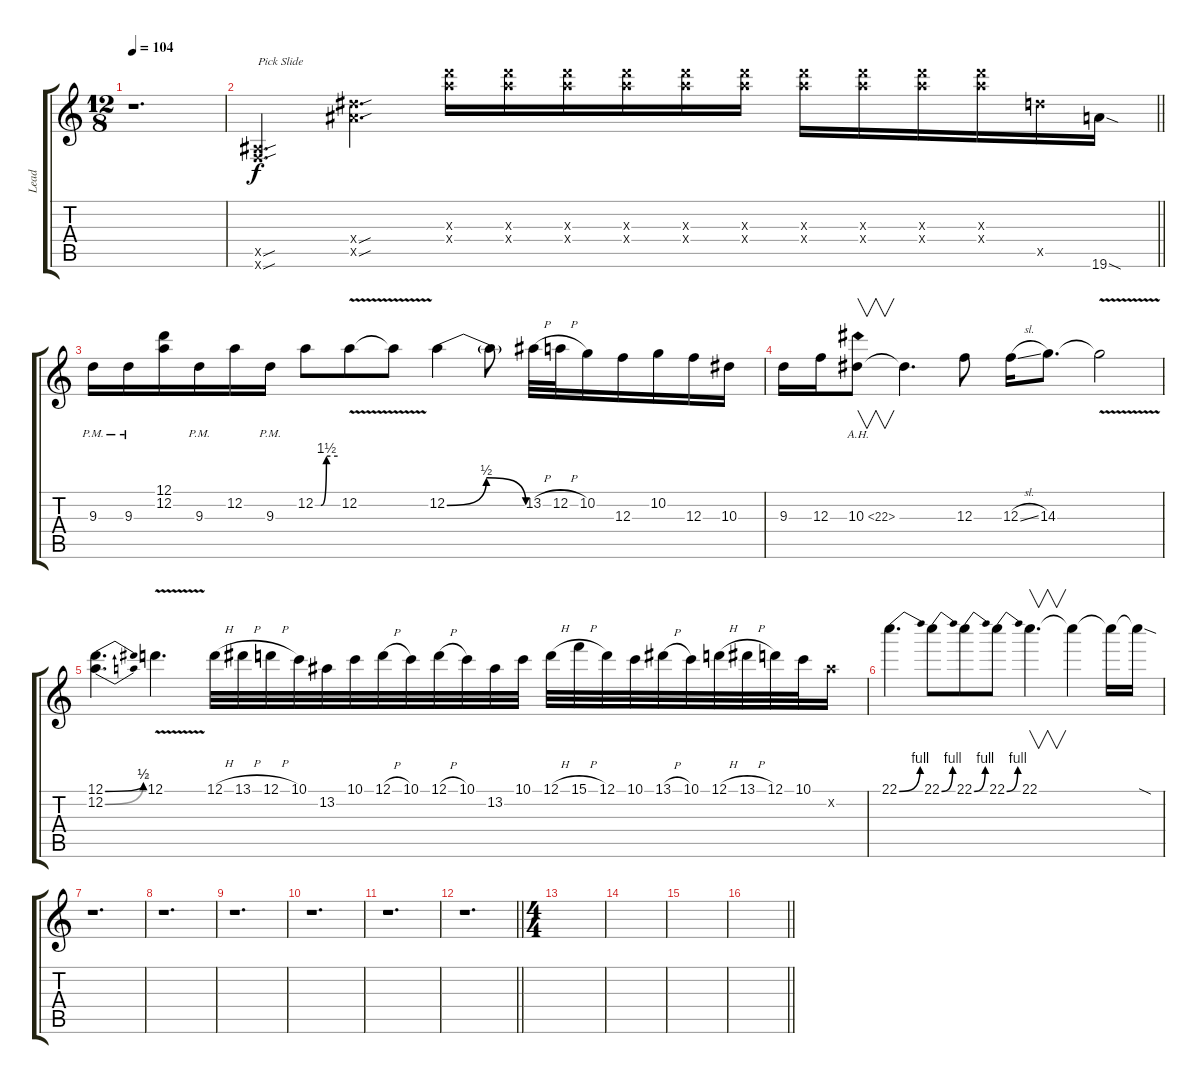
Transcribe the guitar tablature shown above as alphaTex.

\track ("Lead" "Lead") {instrument distortionguitar}
\staff {score tabs}
\tuning (D4 A3 F3 C3 G2 D2) {hide}
\ts (12 8)
\tempo 104
\clef g2
\ks c
r.1{d dy f} |
\barLineRight lightlight
(3.5{sou x} 3.6{sou x}).4{d txt "Pick Slide"} (15.4{sou x} 15.5{sou x}).4{d} (21.3{x} 21.4{x}).16 (21.3{x} 21.4{x}).16 (21.3{x} 21.4{x}).16 (21.3{x} 21.4{x}).16 (21.3{x} 21.4{x}).16 (21.3{x} 21.4{x}).16 (21.3{x} 21.4{x}).16 (21.3{x} 21.4{x}).16 (21.3{x} 21.4{x}).16 (21.3{x} 21.4{x}).16 19.5{x}.16 19.6{sod}.16 |
9.3{pm}.16 9.3{pm}.16 (12.1 12.2).16 9.3{pm}.16 12.2.16 9.3{pm}.16 12.2{be (custom 0 0 15 0 30 6 60 6)}.8 12.2{v}.8 12.2{t}.8 12.2{be (bendrelease 0 0 15 2 45 2 60 0)}.4 12.2{t}.8 13.2{h}.32 12.2{h}.32 10.2.16 12.3.16 10.2.16 12.3.16 10.3.16 |
9.3.16 12.3.16 10.3{ah 12}.8{v} 10.3{t}.4{d} 12.3.8 12.3{sl}.16 14.3.8{d} 14.3{v t}.2 |
(12.1{be (bend 0 0 60 2)} 12.2{be (bend 0 0 60 1)}).4{d} 12.1{v}.4{d} 12.1{h}.32 13.1{h}.32 12.1{h}.32 10.1.32 13.2.32 10.1.32 12.1{h}.32 10.1.32 12.1{h}.32 10.1.32 13.2.32 10.1.32 12.1{h}.32 15.1{h}.32 12.1.32 10.1.32 13.1{h}.32 10.1.32 12.1{h}.32 13.1{h}.32 12.1.32 10.1.32 13.2{x}.16 |
22.1{be (bend 0 0 60 4)}.4{d} 22.1{be (bend 0 0 60 4)}.8 22.1{be (bend 0 0 60 4)}.8 22.1{be (bend 0 0 60 4)}.8 22.1.4{v d} 22.1{t}.4 22.1{t}.16 22.1{sod t}.16 |
r.1{d} |
r.1{d} |
r.1{d} |
r.1{d} |
r.1{d} |
\barLineRight lightlight
r.1{d} |
\ts (4 4)
|
|
|
\barLineRight lightlight
